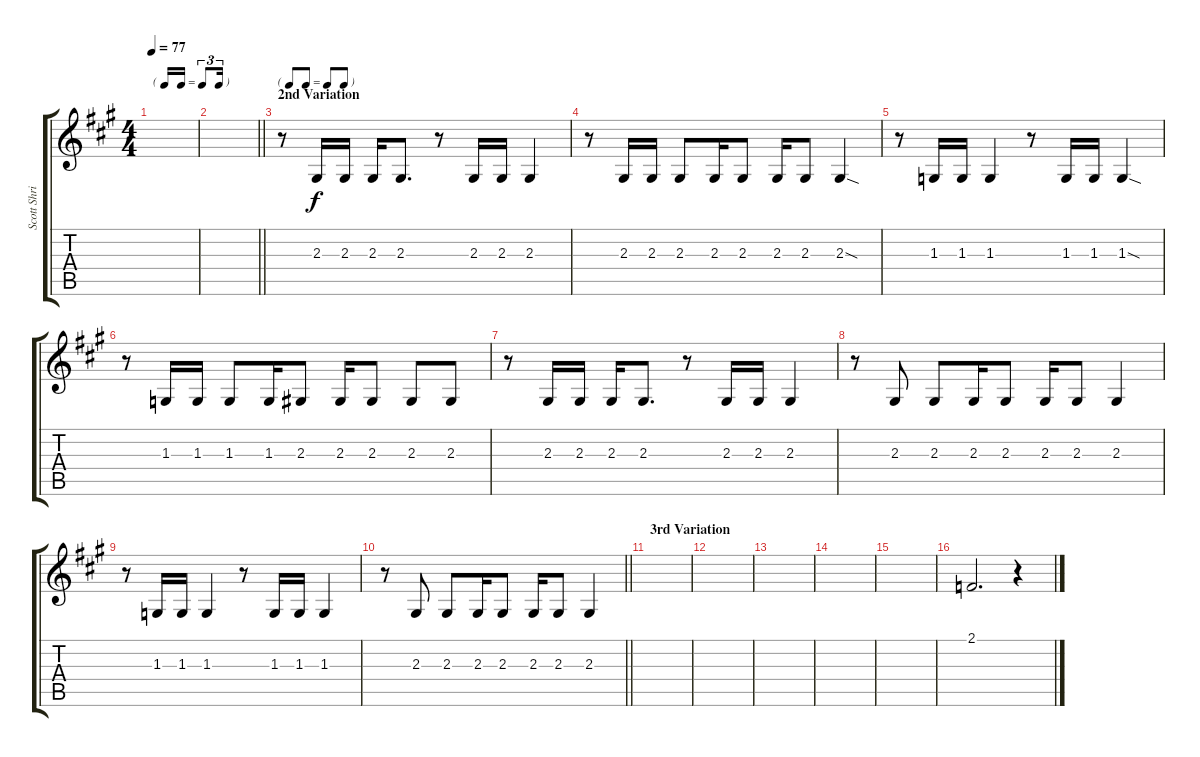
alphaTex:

\track ("Scott Shriner" "Scott Shri") {instrument lead1square bank 1}
\staff {score tabs}
\tuning (Eb4 Bb3 Gb3 Db3 Ab2 Eb2) {hide}
\ts (4 4)
\tf triplet16th
\tempo 77
\clef g2
\ks a
|
\barLineRight lightlight
|
\tf none
\section ("" "2nd Variation")
r.8 2.3.16 2.3.16 2.3.16 2.3.8{d} r.8 2.3.16 2.3.16 2.3.4 |
r.8 2.3.16 2.3.16 2.3.8 2.3.16 2.3.8 2.3.16 2.3.8 2.3{sod}.4 |
r.8 1.3.16 1.3.16 1.3.4 r.8 1.3.16 1.3.16 1.3{sod}.4 |
r.8 1.3.16 1.3.16 1.3.8 1.3.16 2.3.8 2.3.16 2.3.8 2.3.8 2.3.8 |
r.8 2.3.16 2.3.16 2.3.16 2.3.8{d} r.8 2.3.16 2.3.16 2.3.4 |
r.8 2.3.8 2.3.8 2.3.16 2.3.8 2.3.16 2.3.8 2.3.4 |
r.8 1.3.16 1.3.16 1.3.4 r.8 1.3.16 1.3.16 1.3.4 |
\barLineRight lightlight
r.8 2.3.8 2.3.8 2.3.16 2.3.8 2.3.16 2.3.8 2.3.4 |
\section ("" "3rd Variation")
|
|
|
|
|
2.1.2{d} r.4
